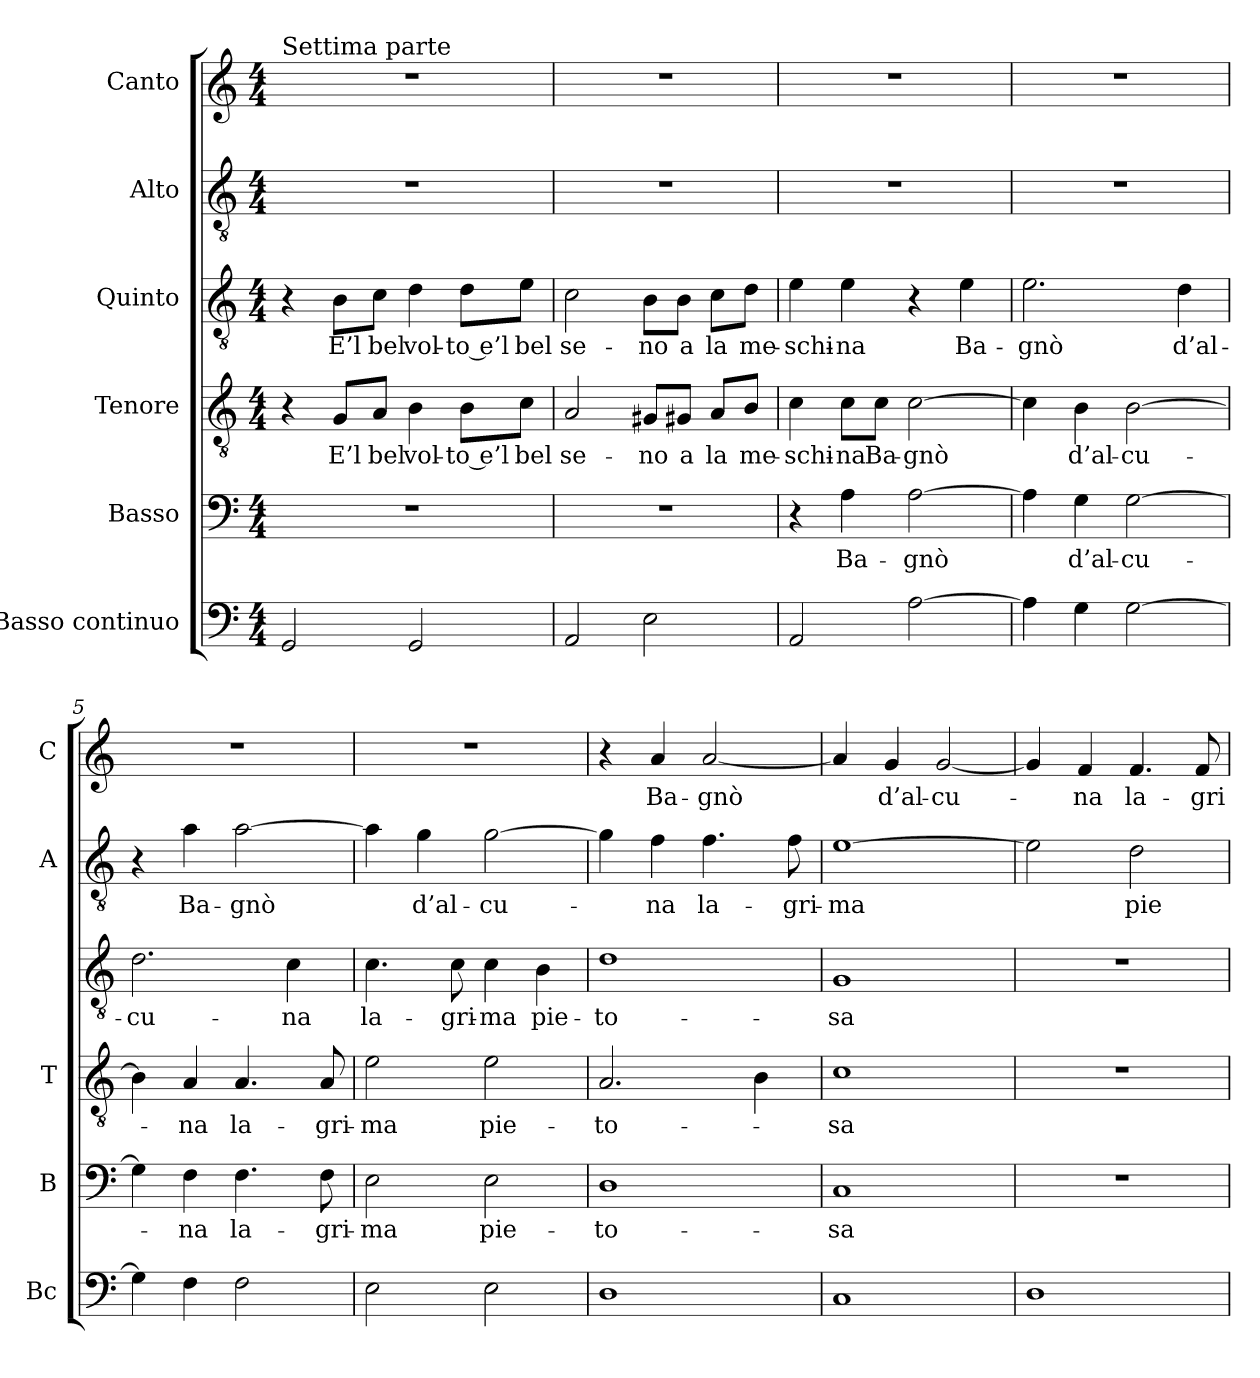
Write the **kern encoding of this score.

**kern	**kern	**text	**kern	**text	**kern	**text	**kern	**text	**kern	**text
*part6	*part5	*part5	*part4	*part4	*part3	*part3	*part2	*part2	*part1	*part1
*staff6	*staff5	*staff5	*staff4	*staff4	*staff3	*staff3	*staff2	*staff2	*staff1	*staff1
*I"Basso continuo	*I"Basso	*	*I"Tenore	*	*I"Quinto	*	*I"Alto	*	*I"Canto	*
*I'Bc	*I'B	*	*I'T	*	*	*	*I'A	*	*I'C	*
*clefF4	*clefF4	*	*clefGv2	*	*clefGv2	*	*clefGv2	*	*clefG2	*
*k[]	*k[]	*	*k[]	*	*k[]	*	*k[]	*	*k[]	*
*C:	*C:	*	*C:	*	*C:	*	*C:	*	*C:	*
*M4/4	*M4/4	*	*M4/4	*	*M4/4	*	*M4/4	*	*M4/4	*
=1	=1	=1	=1	=1	=1	=1	=1	=1	=1	=1
!	!	!	!	!	!	!	!	!	!LO:TX:a:t=Settima parte	!
2GG	1r	.	4r	.	4r	.	1r	.	1r	.
.	.	.	8G/L	E’l	8B\L	E’l	.	.	.	.
.	.	.	8A/J	bel	8c\J	bel	.	.	.	.
2GG	.	.	4B	vol-	4d	vol-	.	.	.	.
.	.	.	8B\L	-to e’l	8d\L	-to e’l	.	.	.	.
.	.	.	8c\J	bel	8e\J	bel	.	.	.	.
=2	=2	=2	=2	=2	=2	=2	=2	=2	=2	=2
2AA	1r	.	2A	se-	2c	se-	1r	.	1r	.
2E	.	.	8G#X/L	-no	8B\L	-no	.	.	.	.
.	.	.	8G#X/J	a	8B\J	a	.	.	.	.
.	.	.	8A/L	la	8c\L	la	.	.	.	.
.	.	.	8B/J	me-	8d\J	me-	.	.	.	.
=3	=3	=3	=3	=3	=3	=3	=3	=3	=3	=3
2AA	4r	.	4c	-schi-	4e	-schi-	1r	.	1r	.
.	4A	Ba-	8c\L	-na	4e	-na	.	.	.	.
.	.	.	8c\J	Ba-	.	.	.	.	.	.
[2A	[2A	-gnò	[2c	-gnò	4r	.	.	.	.	.
.	.	.	.	.	4e	Ba-	.	.	.	.
=4	=4	=4	=4	=4	=4	=4	=4	=4	=4	=4
4A]	4A]	.	4c]	.	2.e	-gnò	1r	.	1r	.
4G	4G	d’al-	4B	d’al-	.	.	.	.	.	.
[2G	[2G	-cu-	[2B	-cu-	.	.	.	.	.	.
.	.	.	.	.	4d	d’al-	.	.	.	.
=5	=5	=5	=5	=5	=5	=5	=5	=5	=5	=5
4G]	4G]	.	4B]	.	2.d	-cu-	4r	.	1r	.
4F	4F	-na	4A	-na	.	.	4a	Ba-	.	.
2F	4.F	la-	4.A	la-	.	.	[2a	-gnò	.	.
.	.	.	.	.	4c	-na	.	.	.	.
.	8F	-gri-	8A	-gri-	.	.	.	.	.	.
=6	=6	=6	=6	=6	=6	=6	=6	=6	=6	=6
2E	2E	-ma	2e	-ma	4.c	la-	4a]	.	1r	.
.	.	.	.	.	.	.	4g	d’al-	.	.
.	.	.	.	.	8c	-gri-	.	.	.	.
2E	2E	pie-	2e	pie-	4c	-ma	[2g	-cu-	.	.
.	.	.	.	.	4B	pie-	.	.	.	.
=7	=7	=7	=7	=7	=7	=7	=7	=7	=7	=7
1D	1D	-to-	2.A	-to-	1d	-to-	4g]	.	4r	.
.	.	.	.	.	.	.	4f	-na	4a	Ba-
.	.	.	.	.	.	.	4.f	la-	[2a	-gnò
.	.	.	4B	.	.	.	.	.	.	.
.	.	.	.	.	.	.	8f	-gri-	.	.
=8	=8	=8	=8	=8	=8	=8	=8	=8	=8	=8
1C	1C	-sa	1c	-sa	1G	-sa	[1e	-ma	4a]	.
.	.	.	.	.	.	.	.	.	4g	d’al-
.	.	.	.	.	.	.	.	.	[2g	-cu-
=9	=9	=9	=9	=9	=9	=9	=9	=9	=9	=9
1D	1r	.	1r	.	1r	.	2e]	.	4g]	.
.	.	.	.	.	.	.	.	.	4f	-na
.	.	.	.	.	.	.	2d	pie-	4.f	la-
.	.	.	.	.	.	.	.	.	8f	-gri-
=	=	=	=	=	=	=	=	=	=	=
*-	*-	*-	*-	*-	*-	*-	*-	*-	*-	*-
